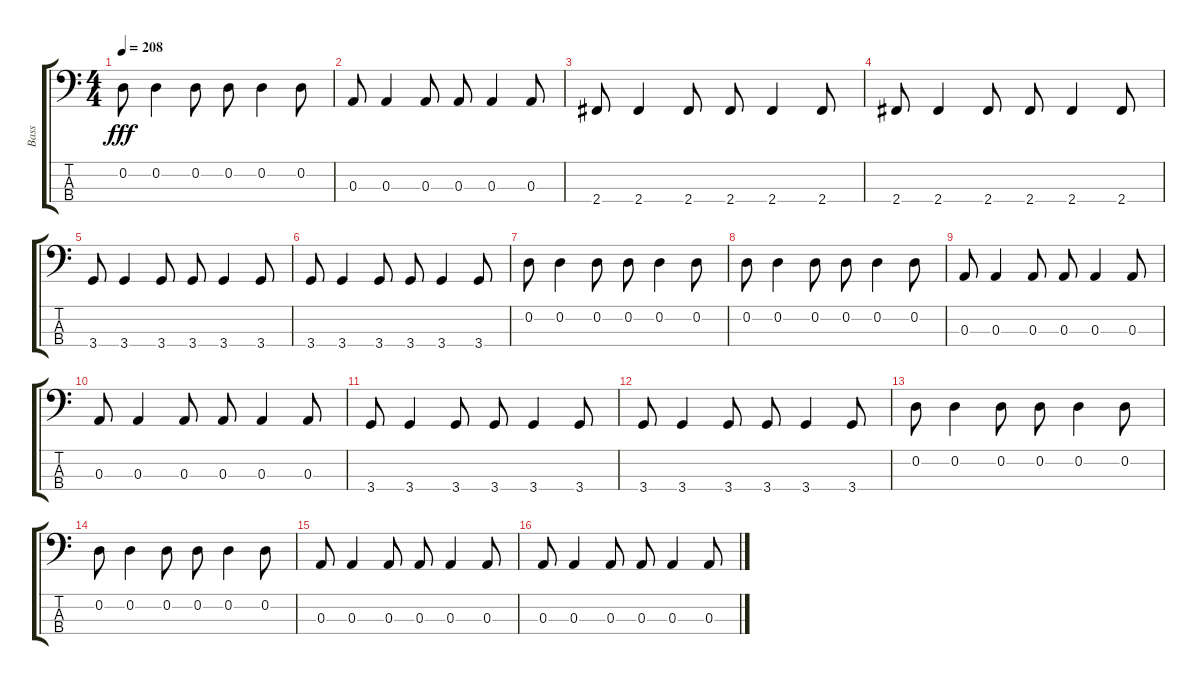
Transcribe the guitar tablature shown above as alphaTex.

\track ("Bass" "Bass") {instrument electricbassfinger}
\staff {score tabs}
\tuning (G2 D2 A1 E1) {hide}
\ts (4 4)
\tempo 208
\clef f4
\ks c
0.2.8{dy fff} 0.2.4 0.2.8 0.2.8 0.2.4 0.2.8 |
0.3.8 0.3.4 0.3.8 0.3.8 0.3.4 0.3.8 |
2.4.8 2.4.4 2.4.8 2.4.8 2.4.4 2.4.8 |
2.4.8 2.4.4 2.4.8 2.4.8 2.4.4 2.4.8 |
3.4.8 3.4.4 3.4.8 3.4.8 3.4.4 3.4.8 |
3.4.8 3.4.4 3.4.8 3.4.8 3.4.4 3.4.8 |
0.2.8 0.2.4 0.2.8 0.2.8 0.2.4 0.2.8 |
0.2.8 0.2.4 0.2.8 0.2.8 0.2.4 0.2.8 |
0.3.8 0.3.4 0.3.8 0.3.8 0.3.4 0.3.8 |
0.3.8 0.3.4 0.3.8 0.3.8 0.3.4 0.3.8 |
3.4.8 3.4.4 3.4.8 3.4.8 3.4.4 3.4.8 |
3.4.8 3.4.4 3.4.8 3.4.8 3.4.4 3.4.8 |
0.2.8 0.2.4 0.2.8 0.2.8 0.2.4 0.2.8 |
0.2.8 0.2.4 0.2.8 0.2.8 0.2.4 0.2.8 |
0.3.8 0.3.4 0.3.8 0.3.8 0.3.4 0.3.8 |
0.3.8 0.3.4 0.3.8 0.3.8 0.3.4 0.3.8
